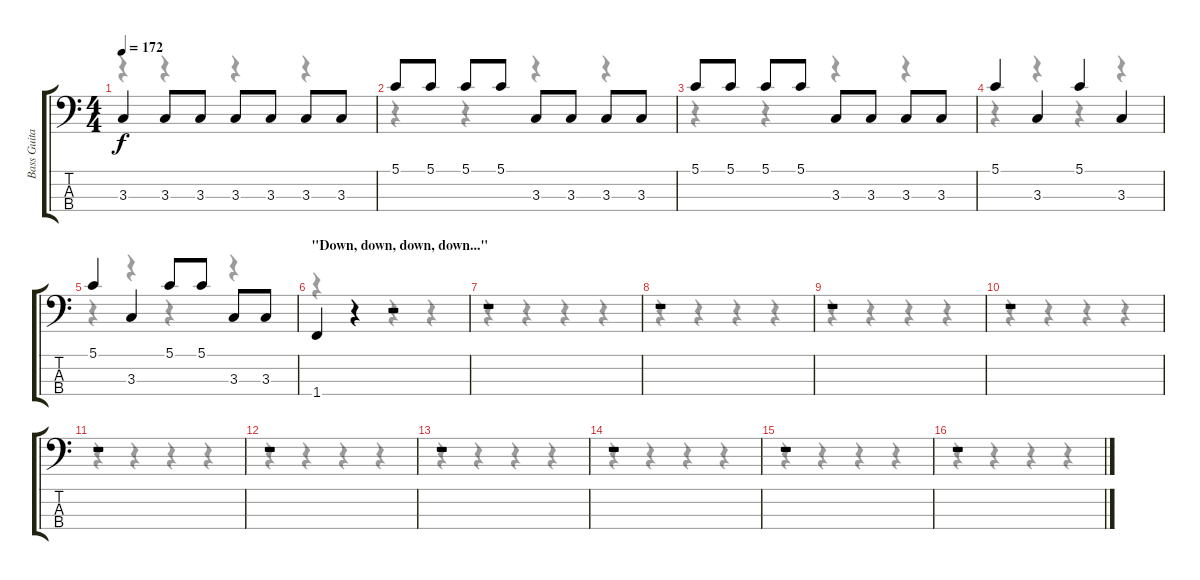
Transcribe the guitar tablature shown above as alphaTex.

\track ("Bass Guitar" "Bass Guita") {instrument electricbasspick}
\staff {score tabs}
\tuning (G2 D2 A1 E1) {hide}
\voice
\ts (4 4)
\tempo 172
\clef f4
\ks c
3.3.4{dy f} 3.3.8 3.3.8 3.3.8 3.3.8 3.3.8 3.3.8 |
5.1.8 5.1.8 5.1.8 5.1.8 3.3.8 3.3.8 3.3.8 3.3.8 |
5.1.8 5.1.8 5.1.8 5.1.8 3.3.8 3.3.8 3.3.8 3.3.8 |
5.1.4 3.3.4 5.1.4 3.3.4 |
5.1.4 3.3.4 5.1.8 5.1.8 3.3.8 3.3.8 |
\section ("" "\"Down, down, down, down...\"")
1.4.4 r.4 r.2 |
r.1 |
r.1 |
r.1 |
r.1 |
r.1 |
r.1 |
r.1 |
r.1 |
r.1 |
r.1
\voice
\clef f4
\ottava regular
\simile none
\ks c
r.4{dy f} r.4 r.4 r.4 |
r.4 r.4 r.4 r.4 |
r.4 r.4 r.4 r.4 |
r.4 r.4 r.4 r.4 |
r.4 r.4 r.4 r.4 |
r.4 r.4 r.4 r.4 |
r.4 r.4 r.4 r.4 |
r.4 r.4 r.4 r.4 |
r.4 r.4 r.4 r.4 |
r.4 r.4 r.4 r.4 |
r.4 r.4 r.4 r.4 |
r.4 r.4 r.4 r.4 |
r.4 r.4 r.4 r.4 |
r.4 r.4 r.4 r.4 |
r.4 r.4 r.4 r.4 |
r.4 r.4 r.4 r.4
